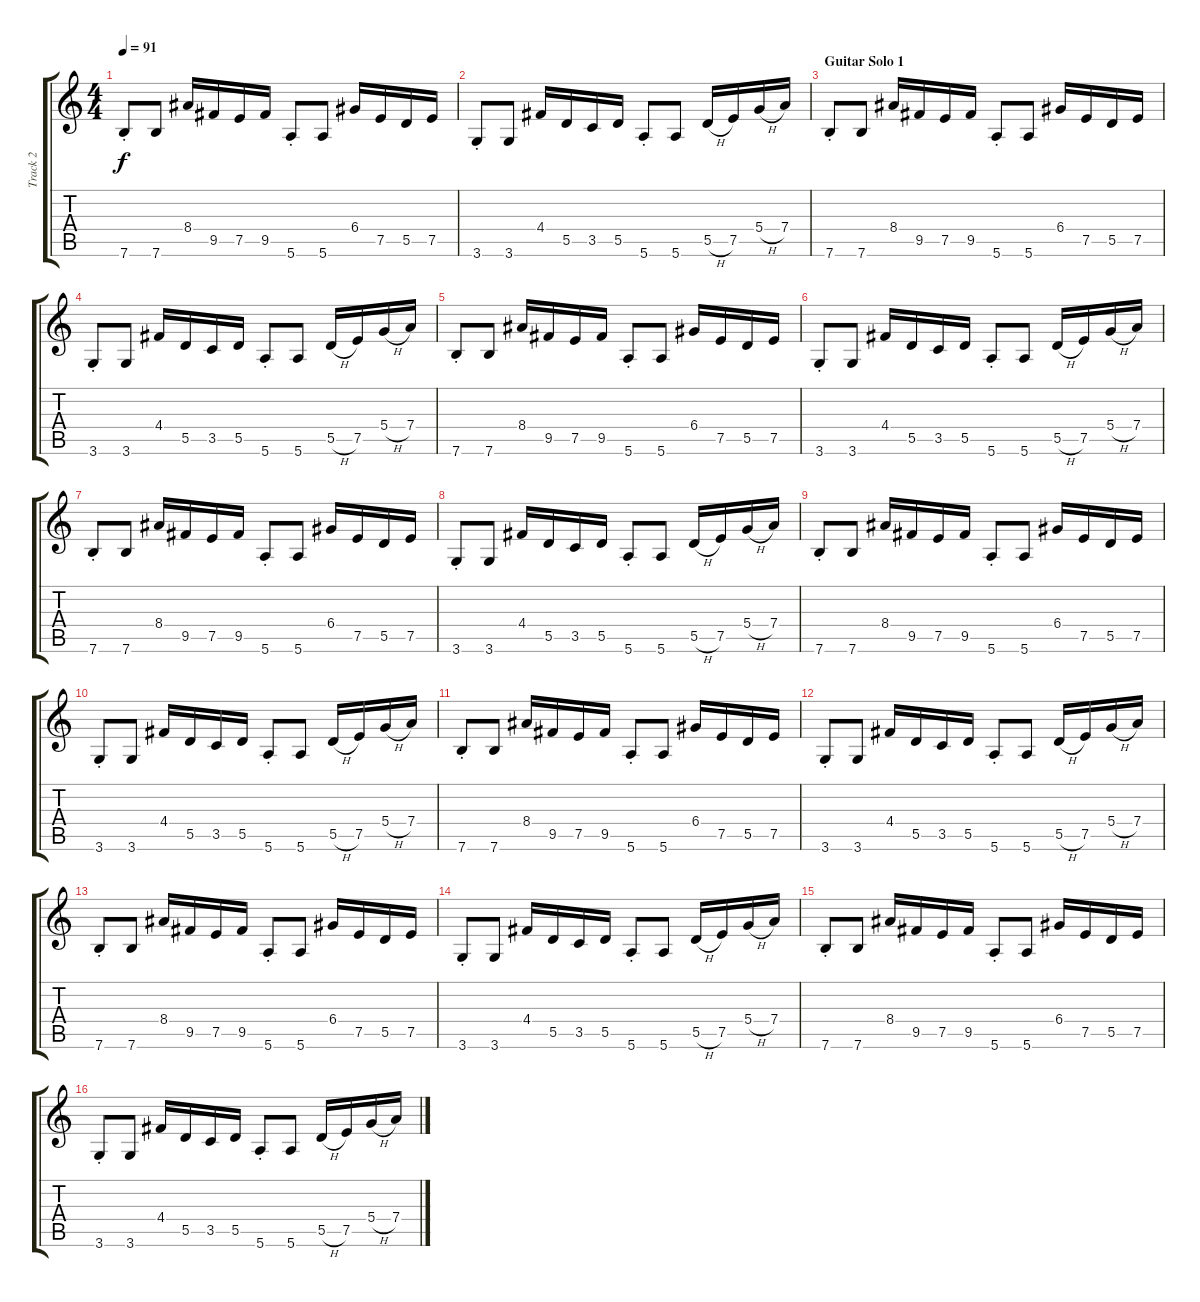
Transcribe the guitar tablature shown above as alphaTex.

\track ("Track 2" "Track 2") {instrument distortionguitar}
\staff {score tabs}
\tuning (E4 B3 G3 D3 A2 E2) {hide}
\ts (4 4)
\tempo 91
\clef g2
\ks c
7.6{st}.8{dy f} 7.6.8 8.4.16 9.5.16 7.5.16 9.5.16 5.6{st}.8 5.6.8 6.4.16 7.5.16 5.5.16 7.5.16 |
3.6{st}.8 3.6.8 4.4.16 5.5.16 3.5.16 5.5.16 5.6{st}.8 5.6.8 5.5{h}.16 7.5.16 5.4{h}.16 7.4.16 |
\section ("" "Guitar Solo 1")
7.6{st}.8 7.6.8 8.4.16 9.5.16 7.5.16 9.5.16 5.6{st}.8 5.6.8 6.4.16 7.5.16 5.5.16 7.5.16 |
3.6{st}.8 3.6.8 4.4.16 5.5.16 3.5.16 5.5.16 5.6{st}.8 5.6.8 5.5{h}.16 7.5.16 5.4{h}.16 7.4.16 |
7.6{st}.8 7.6.8 8.4.16 9.5.16 7.5.16 9.5.16 5.6{st}.8 5.6.8 6.4.16 7.5.16 5.5.16 7.5.16 |
3.6{st}.8 3.6.8 4.4.16 5.5.16 3.5.16 5.5.16 5.6{st}.8 5.6.8 5.5{h}.16 7.5.16 5.4{h}.16 7.4.16 |
7.6{st}.8 7.6.8 8.4.16 9.5.16 7.5.16 9.5.16 5.6{st}.8 5.6.8 6.4.16 7.5.16 5.5.16 7.5.16 |
3.6{st}.8 3.6.8 4.4.16 5.5.16 3.5.16 5.5.16 5.6{st}.8 5.6.8 5.5{h}.16 7.5.16 5.4{h}.16 7.4.16 |
7.6{st}.8 7.6.8 8.4.16 9.5.16 7.5.16 9.5.16 5.6{st}.8 5.6.8 6.4.16 7.5.16 5.5.16 7.5.16 |
3.6{st}.8 3.6.8 4.4.16 5.5.16 3.5.16 5.5.16 5.6{st}.8 5.6.8 5.5{h}.16 7.5.16 5.4{h}.16 7.4.16 |
7.6{st}.8 7.6.8 8.4.16 9.5.16 7.5.16 9.5.16 5.6{st}.8 5.6.8 6.4.16 7.5.16 5.5.16 7.5.16 |
3.6{st}.8 3.6.8 4.4.16 5.5.16 3.5.16 5.5.16 5.6{st}.8 5.6.8 5.5{h}.16 7.5.16 5.4{h}.16 7.4.16 |
7.6{st}.8 7.6.8 8.4.16 9.5.16 7.5.16 9.5.16 5.6{st}.8 5.6.8 6.4.16 7.5.16 5.5.16 7.5.16 |
3.6{st}.8 3.6.8 4.4.16 5.5.16 3.5.16 5.5.16 5.6{st}.8 5.6.8 5.5{h}.16 7.5.16 5.4{h}.16 7.4.16 |
7.6{st}.8 7.6.8 8.4.16 9.5.16 7.5.16 9.5.16 5.6{st}.8 5.6.8 6.4.16 7.5.16 5.5.16 7.5.16 |
3.6{st}.8 3.6.8 4.4.16 5.5.16 3.5.16 5.5.16 5.6{st}.8 5.6.8 5.5{h}.16 7.5.16 5.4{h}.16 7.4.16
